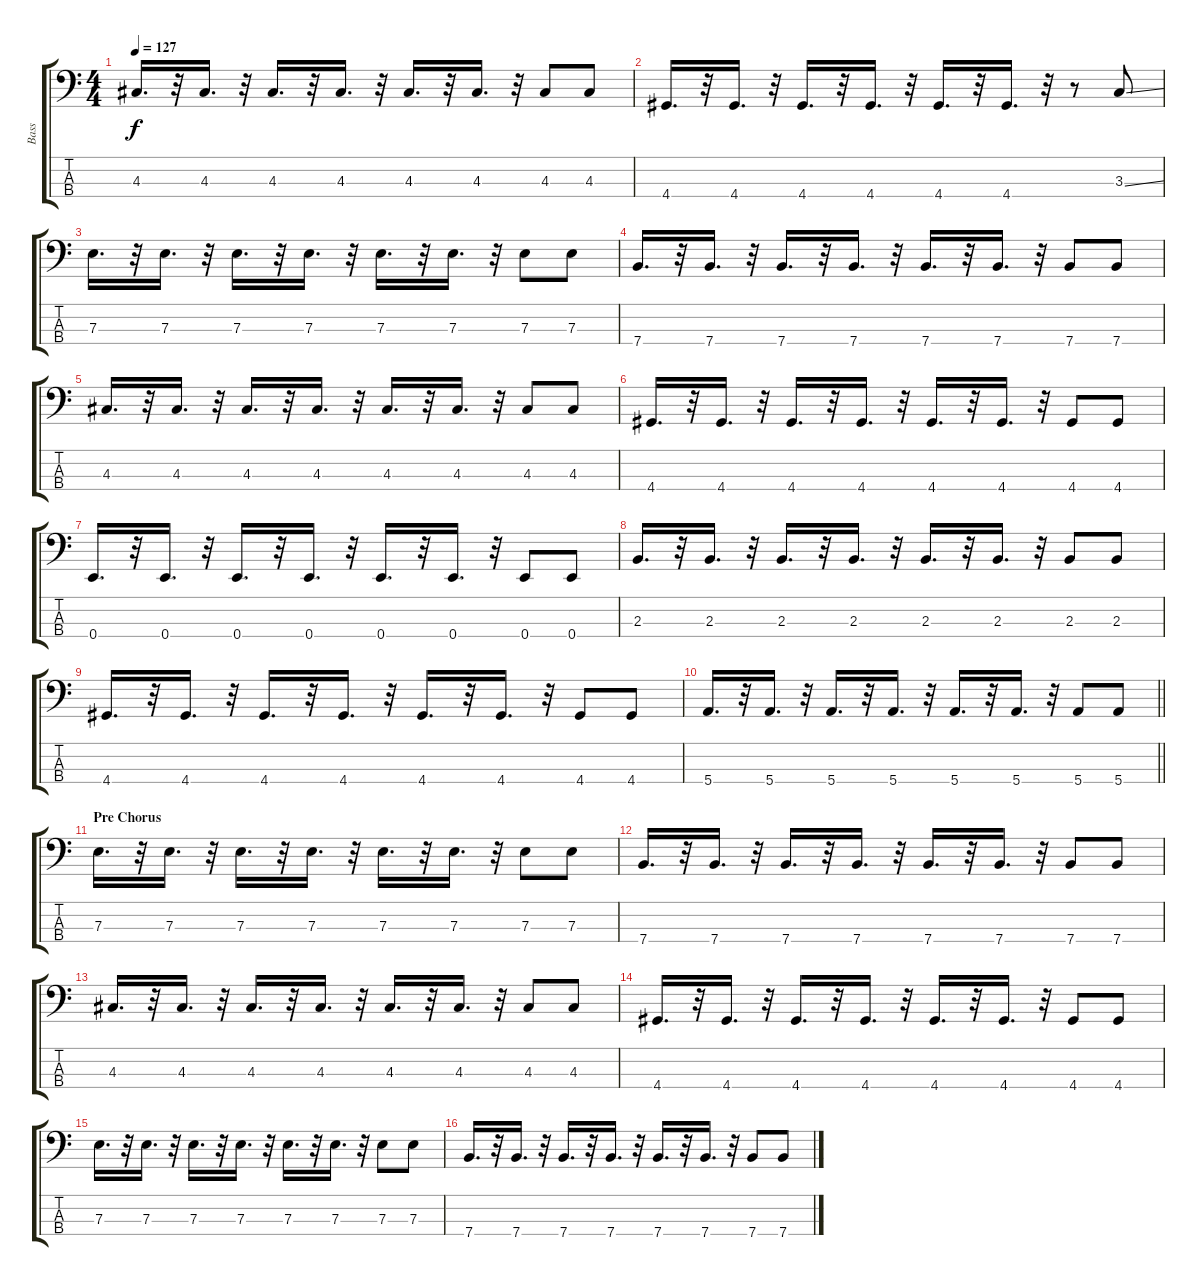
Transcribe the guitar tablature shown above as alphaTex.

\track ("Bass" "Bass") {instrument electricbassfinger}
\staff {score tabs}
\tuning (G2 D2 A1 E1) {hide}
\ts (4 4)
\tempo 127
\clef f4
\ks c
4.3.16{d dy f} r.32 4.3.16{d} r.32 4.3.16{d} r.32 4.3.16{d} r.32 4.3.16{d} r.32 4.3.16{d} r.32 4.3.8 4.3.8 |
4.4.16{d} r.32 4.4.16{d} r.32 4.4.16{d} r.32 4.4.16{d} r.32 4.4.16{d} r.32 4.4.16{d} r.32 r.8 3.3{ss}.8 |
7.3.16{d} r.32 7.3.16{d} r.32 7.3.16{d} r.32 7.3.16{d} r.32 7.3.16{d} r.32 7.3.16{d} r.32 7.3.8 7.3.8 |
7.4.16{d} r.32 7.4.16{d} r.32 7.4.16{d} r.32 7.4.16{d} r.32 7.4.16{d} r.32 7.4.16{d} r.32 7.4.8 7.4.8 |
4.3.16{d} r.32 4.3.16{d} r.32 4.3.16{d} r.32 4.3.16{d} r.32 4.3.16{d} r.32 4.3.16{d} r.32 4.3.8 4.3.8 |
4.4.16{d} r.32 4.4.16{d} r.32 4.4.16{d} r.32 4.4.16{d} r.32 4.4.16{d} r.32 4.4.16{d} r.32 4.4.8 4.4.8 |
0.4.16{d} r.32 0.4.16{d} r.32 0.4.16{d} r.32 0.4.16{d} r.32 0.4.16{d} r.32 0.4.16{d} r.32 0.4.8 0.4.8 |
2.3.16{d} r.32 2.3.16{d} r.32 2.3.16{d} r.32 2.3.16{d} r.32 2.3.16{d} r.32 2.3.16{d} r.32 2.3.8 2.3.8 |
4.4.16{d} r.32 4.4.16{d} r.32 4.4.16{d} r.32 4.4.16{d} r.32 4.4.16{d} r.32 4.4.16{d} r.32 4.4.8 4.4.8 |
\barLineRight lightlight
5.4.16{d} r.32 5.4.16{d} r.32 5.4.16{d} r.32 5.4.16{d} r.32 5.4.16{d} r.32 5.4.16{d} r.32 5.4.8 5.4.8 |
\section ("" "Pre Chorus")
7.3.16{d} r.32 7.3.16{d} r.32 7.3.16{d} r.32 7.3.16{d} r.32 7.3.16{d} r.32 7.3.16{d} r.32 7.3.8 7.3.8 |
7.4.16{d} r.32 7.4.16{d} r.32 7.4.16{d} r.32 7.4.16{d} r.32 7.4.16{d} r.32 7.4.16{d} r.32 7.4.8 7.4.8 |
4.3.16{d} r.32 4.3.16{d} r.32 4.3.16{d} r.32 4.3.16{d} r.32 4.3.16{d} r.32 4.3.16{d} r.32 4.3.8 4.3.8 |
4.4.16{d} r.32 4.4.16{d} r.32 4.4.16{d} r.32 4.4.16{d} r.32 4.4.16{d} r.32 4.4.16{d} r.32 4.4.8 4.4.8 |
7.3.16{d} r.32 7.3.16{d} r.32 7.3.16{d} r.32 7.3.16{d} r.32 7.3.16{d} r.32 7.3.16{d} r.32 7.3.8 7.3.8 |
7.4.16{d} r.32 7.4.16{d} r.32 7.4.16{d} r.32 7.4.16{d} r.32 7.4.16{d} r.32 7.4.16{d} r.32 7.4.8 7.4.8
